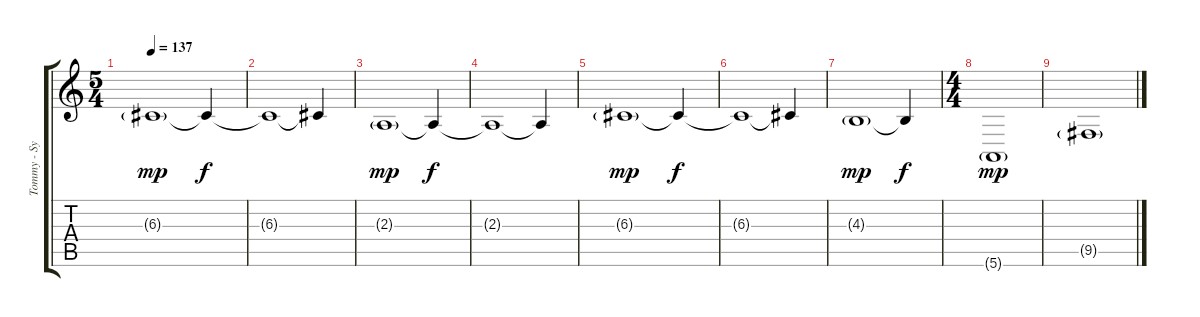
\track ("Tommy - Synth" "Tommy - Sy") {instrument fx1rain}
\staff {score tabs}
\tuning (E4 B3 G3 D3 A2 E2) {hide}
\ts (5 4)
\tempo 137
\clef g2
\ks c
6.3{g}.1{dy mp} 6.3{t}.4{dy f} |
6.3{t}.1 6.3{t}.4 |
2.3{g}.1{dy mp} 2.3{t}.4{dy f} |
2.3{t}.1 2.3{t}.4 |
6.3{g}.1{dy mp} 6.3{t}.4{dy f} |
6.3{t}.1 6.3{t}.4 |
4.3{g}.1{dy mp} 4.3{t}.4{dy f} |
\ts (4 4)
5.6{g}.1{dy mp} |
9.5{g}.1
